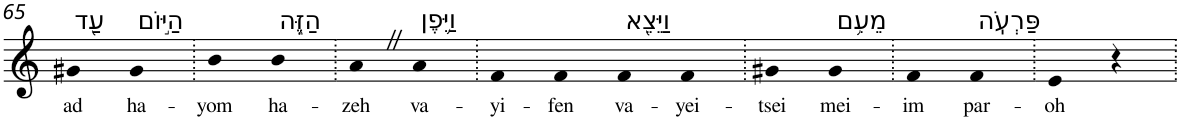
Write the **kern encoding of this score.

**kern	**text
*part1	*part1
*staff1	*staff1
*I"Piano	*
*I'Pno	*
!!LO:PB:g=z
*clefG2	*
*k[]	*
=65	=65
!LO:TX:a:t=עַ֖ד	!
!	!LO:LY:b
4g#X	ad
!LO:TX:a:t=הַיּ֣וֹם	!
!	!LO:LY:b
4g#	ha-
=66.	=66.
!	!LO:LY:b
4b	-yom
!LO:TX:a:t=הַזֶּ֑ה	!
!	!LO:LY:b
4b	ha-
=67.	=67.
!	!LO:LY:b
4aZ	-zeh
!LO:TX:a:t=וַיִּ֥פֶן	!
!	!LO:LY:b
4a	va-
=68.	=68.
!	!LO:LY:b
4f	-yi-
!	!LO:LY:b
4f	-fen
!LO:TX:a:t=וַיֵּצֵ֖א	!
!	!LO:LY:b
4f	va-
!	!LO:LY:b
4f	-yei-
=69.	=69.
!	!LO:LY:b
4g#X	-tsei
!LO:TX:a:t=מֵעִ֥ם	!
!	!LO:LY:b
4g#	mei-
=70.	=70.
!	!LO:LY:b
4f	-im
!LO:TX:a:t=פַּרְעֹֽה	!
!	!LO:LY:b
4f	par-
=71.	=71.
!	!LO:LY:b
4e	-oh
4r	.
=.	=.
*-	*-
